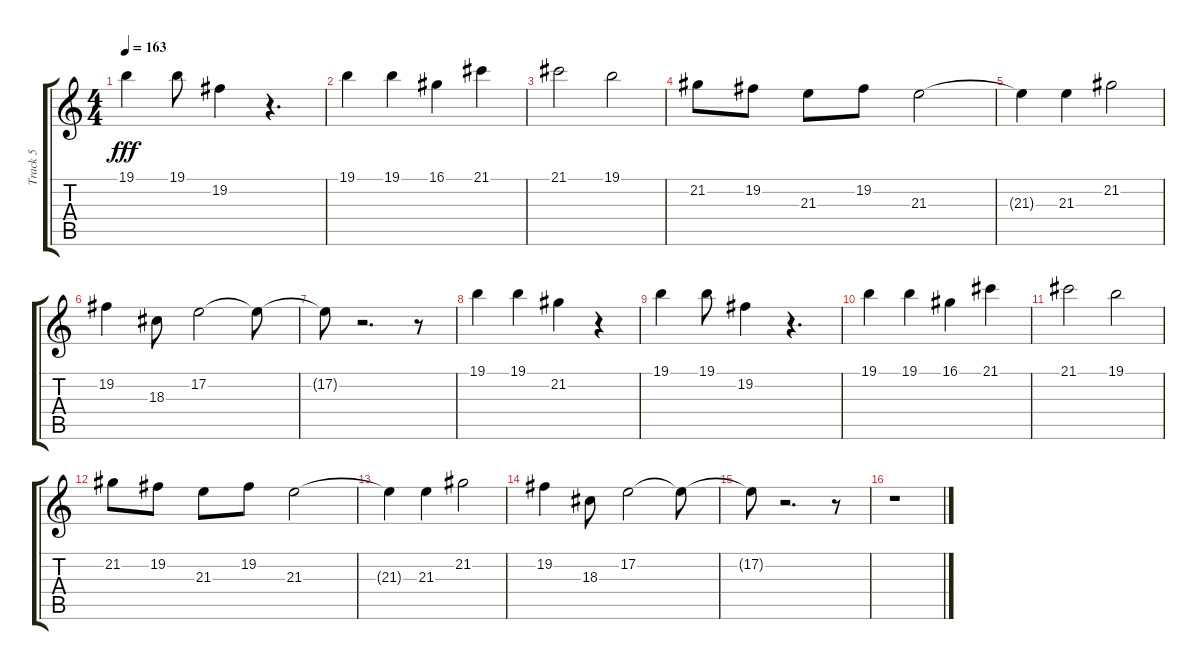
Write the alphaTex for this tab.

\track ("Track 5" "Track 5") {instrument stringensemble2}
\staff {score tabs}
\tuning (E4 B3 G3 D3 A2 E2) {hide}
\ts (4 4)
\tempo 163
\clef g2
\ks c
19.1.4{dy fff} 19.1.8 19.2.4 r.4{d} |
19.1.4 19.1.4 16.1.4 21.1.4 |
21.1.2 19.1.2 |
21.2.8 19.2.8 21.3.8 19.2.8 21.3.2 |
21.3{t}.4 21.3.4 21.2.2 |
19.2.4 18.3.8 17.2.2 17.2{t}.8 |
17.2{t}.8 r.2{d} r.8 |
19.1.4 19.1.4 21.2.4 r.4 |
19.1.4 19.1.8 19.2.4 r.4{d} |
19.1.4 19.1.4 16.1.4 21.1.4 |
21.1.2 19.1.2 |
21.2.8 19.2.8 21.3.8 19.2.8 21.3.2 |
21.3{t}.4 21.3.4 21.2.2 |
19.2.4 18.3.8 17.2.2 17.2{t}.8 |
17.2{t}.8 r.2{d} r.8 |
r.1
